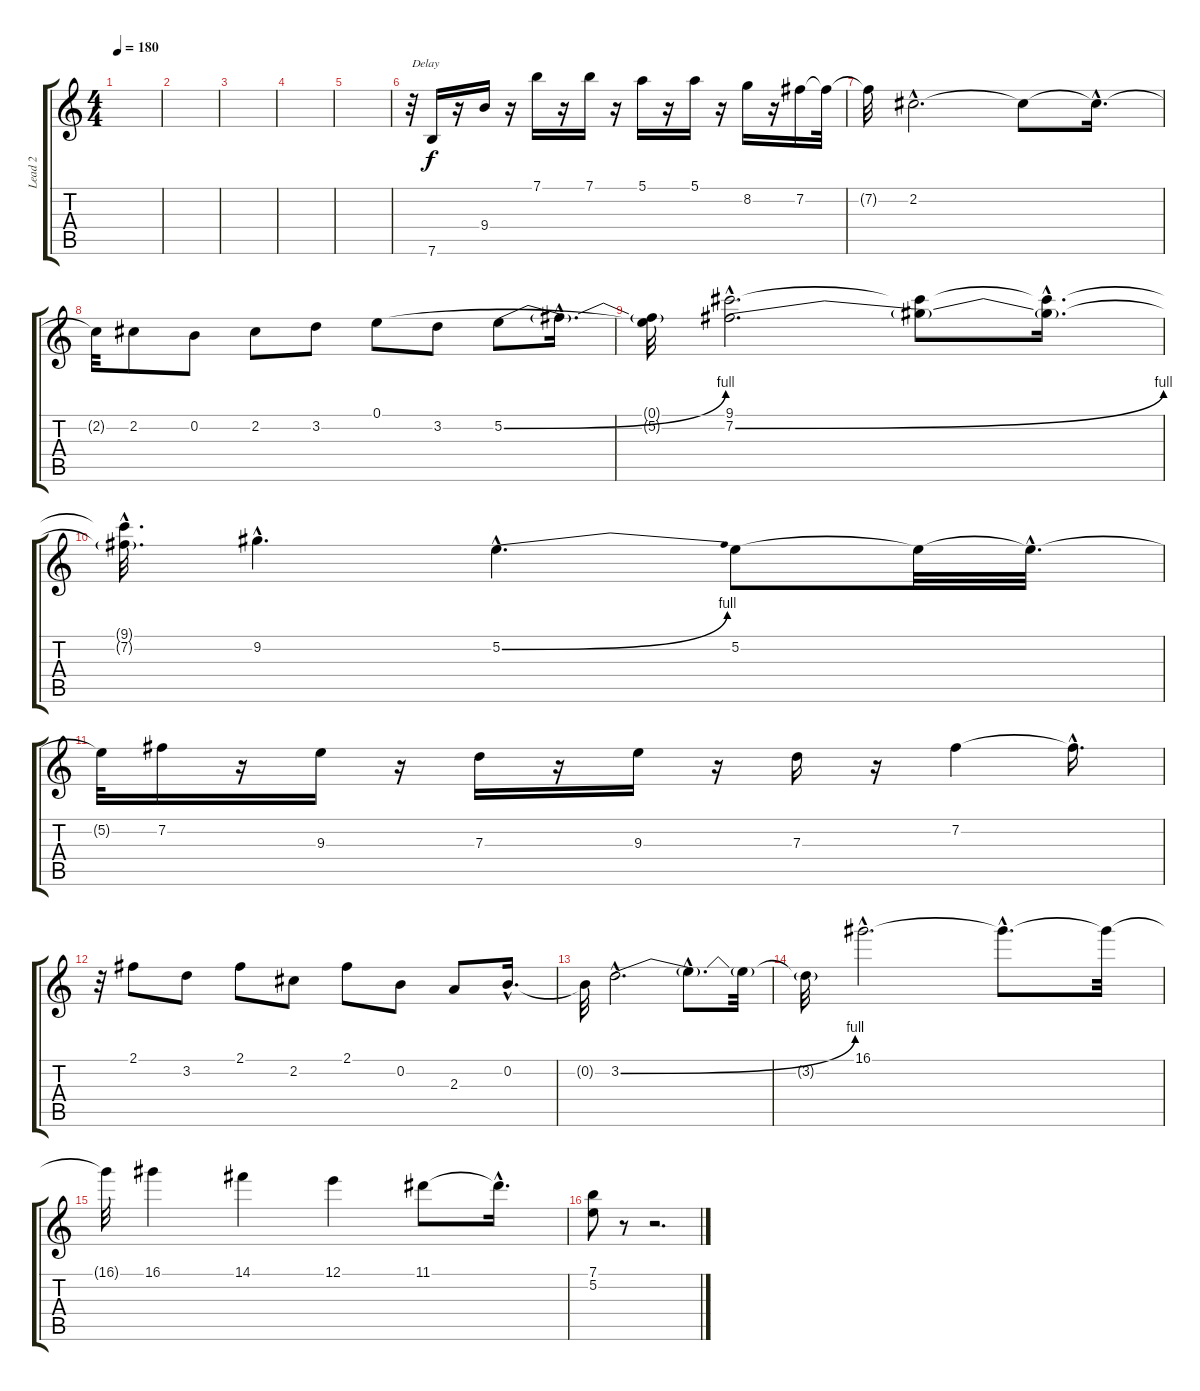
\track ("Lead 2" "Lead 2") {instrument overdrivenguitar}
\staff {score tabs}
\tuning (E4 B3 G3 D3 A2 E2) {hide}
\ts (4 4)
\tempo 180
\clef g2
\ks c
|
|
|
|
|
\section ("" "")
r.32{txt "Delay" volume 16} 7.6.16 r.16 9.4.16 r.16 7.1.16 r.16 7.1.16 r.16 5.1.16 r.16 5.1.16 r.16 8.2.16 r.16 7.2.16 7.2{t}.32 |
7.2{t}.32 2.2{hac}.2{d} 2.2{t}.8 2.2{hac t}.16{d} |
2.2{t}.32 2.2.8 0.2.8 2.2.8 3.2.8 0.1.8 3.2.8 5.2{be (bend 0 0 60 4)}.8 5.2{hac t}.16{d} |
(0.1{t} 5.2{t}).32 (9.1{hac} 7.2{be (bend 0 0 60 4) hac}).2{d} (9.1{t} 7.2{t}).8 (9.1{hac t} 7.2{hac t}).16{d} |
(9.1{hac t} 7.2{hac t}).32{d} 9.2{hac}.4{d} 5.2{be (bend 0 0 60 4) hac}.4{d} 5.2.8 5.2{t}.32 5.2{hac t}.32{d} |
5.2{t}.32 7.2.16 r.16 9.3.16 r.16 7.3.16 r.16 9.3.16 r.16 7.3.16 r.16 7.2.4 7.2{hac t}.16{d} |
r.32 2.1.8 3.2.8 2.1.8 2.2.8 2.1.8 0.2.8 2.3.8 0.2{hac}.16{d} |
0.2{t}.32 3.2{be (bend 0 0 60 4) hac}.2{d} 3.2{hac t}.8{d} 3.2{t}.32 |
3.2{t}.32 16.1{hac}.2{d} 16.1{hac t}.8{d} 16.1{t}.32 |
16.1{t}.32 16.1.4 14.1.4 12.1.4 11.1.8 11.1{hac t}.16{d} |
(7.1 5.2).8 r.8 r.2{d}
